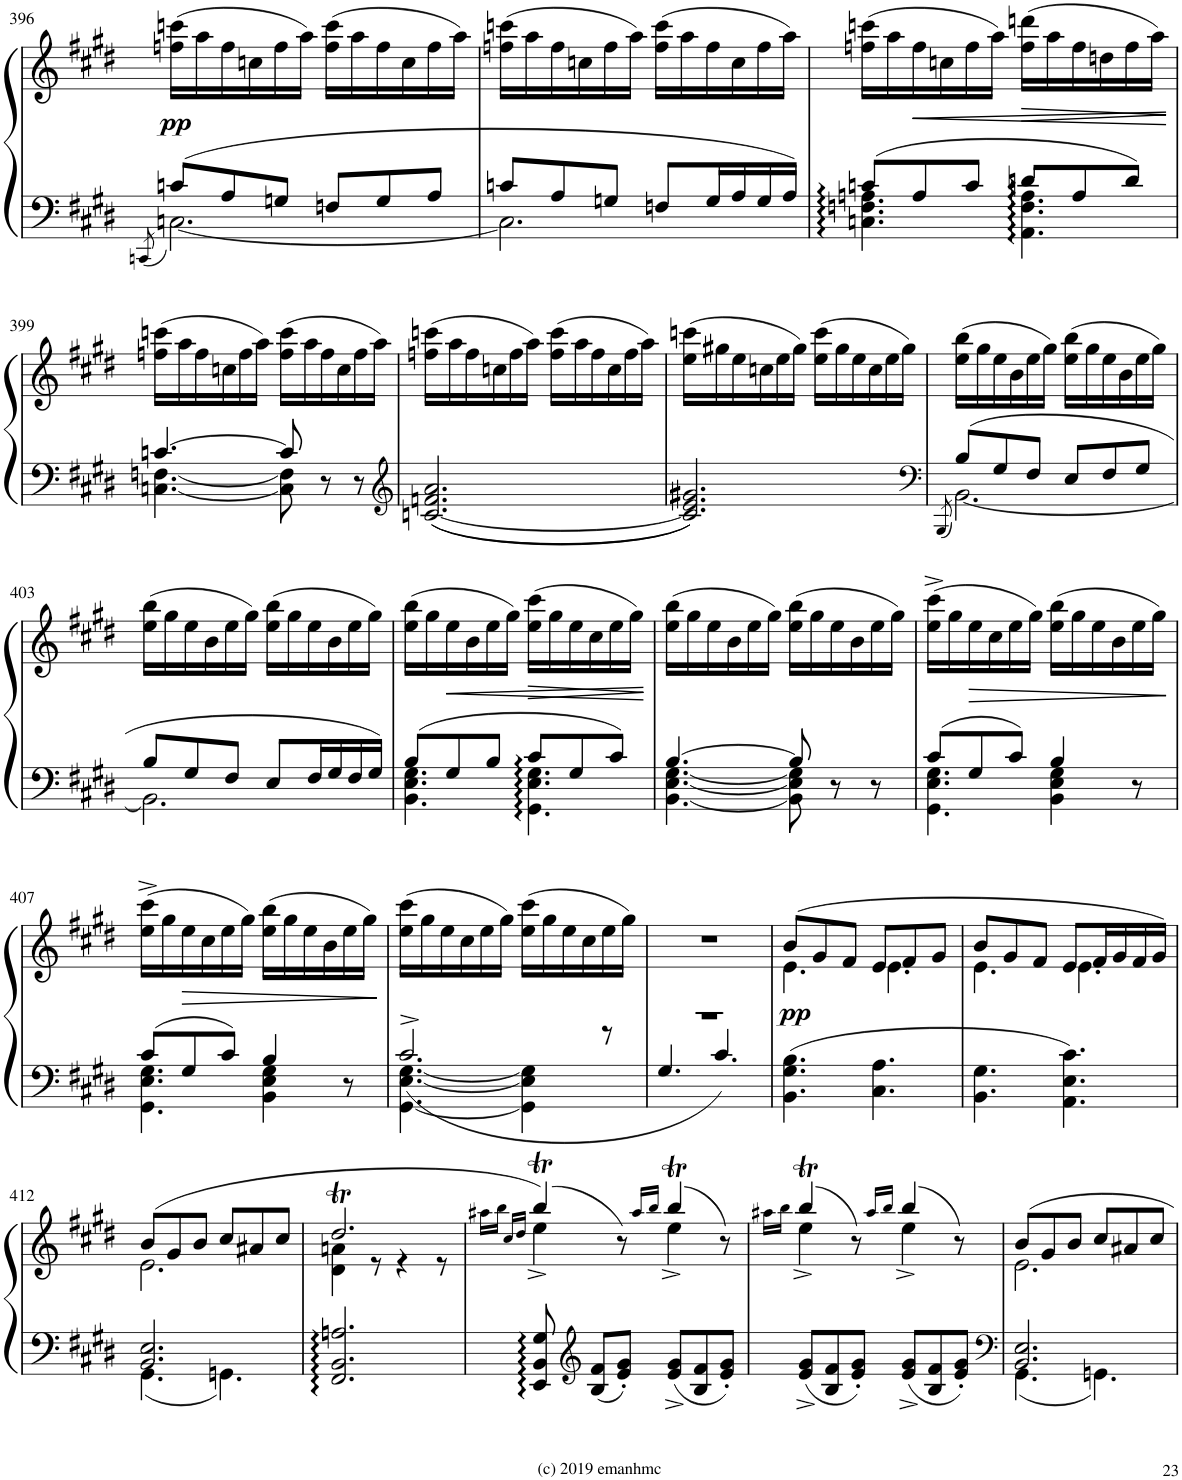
**kern	**kern	**dynam
*part1	*part1	*part1
*staff2	*staff1	*staff1/2
*I"Piano	*	*
*I'Pno.	*	*
!!LO:PB:g=z
*clefF4	*clefG2	*
*k[f#c#g#d#]	*k[f#c#g#d#]	*
*M6/8	*M6/8	*
=396	=396	=396
*^	*	*
.	8qCCn/	.	.
!	!	!	!LO:DY:b
8cn/L	[2.Cn\	(16ffn\ 16cccn\LL	pp
.	.	16aa\	.
8A/	.	16ff\	.
.	.	16ccn\	.
8Gn/J	.	16ff\	.
.	.	16aa\JJ)	.
8Fn/L	.	(16ff\ 16ccc\LL	.
.	.	16aa\	.
8G/	.	16ff\	.
.	.	16cc\	.
8A/J	.	16ff\	.
.	.	16aa\JJ)	.
=397	=397	=397	=397
8cn/L	2.C\]	(16ffn\ 16cccn\LL	.
.	.	16aa\	.
8A/	.	16ff\	.
.	.	16ccn\	.
8Gn/J	.	16ff\	.
.	.	16aa\JJ)	.
8Fn/L	.	(16ff\ 16ccc\LL	.
.	.	16aa\	.
16G/L	.	16ff\	.
16A/	.	16cc\	.
16G/	.	16ff\	.
16A/JJ	.	16aa\JJ)	.
=398	=398	=398	=398
8cn/L	4.Cn\ 4.Fn\ 4.An\	(16ffn\ 16cccn\LL	.
.	.	16aa\	.
!	!	!	!LO:HP:b
8A/	.	16ff\	<
.	.	16ccn\	.
8c/J	.	16ff\	.
.	.	16aa\JJ)	.
!	!	!	!LO:HP:b
8dn/L	4.AA\ 4.F\ 4.A\	(16ff\ 16dddn\LL	>
.	.	16aa\	.
8A/	.	16ff\	.
.	.	16ddn\	.
8d/J	.	16ff\	.
.	.	16aa\JJ)	.
*v	*v	*	*
.	.	]
!!LO:LB:g=z
=399	=399	=399
*^	*	*
[4.cn/	[4.Cn\ [4.Fn\	(16ffn\ 16cccn\LL	.
.	.	16aa\	.
.	.	16ff\	.
.	.	16ccn\	.
.	.	16ff\	.
.	.	16aa\JJ)	.
8c/]	8C\] 8F\]	(16ff\ 16ccc\LL	.
.	.	16aa\	.
8r	4ryy	16ff\	.
.	.	16cc\	.
8r	.	16ff\	.
.	.	16aa\JJ)	.
*v	*v	*	*
=400	=400	=400
*clefG2	*	*
[2.cn/ 2.fn/ 2.a/	(16ffn\ 16cccn\LL	.
.	16aa\	.
.	16ff\	.
.	16ccn\	.
.	16ff\	.
.	16aa\JJ)	.
.	(16ff\ 16ccc\LL	.
.	16aa\	.
.	16ff\	.
.	16cc\	.
.	16ff\	.
.	16aa\JJ)	.
=401	=401	=401
2.c/] 2.e/ 2.g#X/	(16ee\ 16cccn\LL	.
.	16gg#X\	.
.	16ee\	.
.	16ccn\	.
.	16ee\	.
.	16gg#\JJ)	.
.	(16ee\ 16ccc\LL	.
.	16gg#\	.
.	16ee\	.
.	16cc\	.
.	16ee\	.
.	16gg#\JJ)	.
=402	=402	=402
*clefF4	*	*
*^	*	*
.	8qBBB/	.	.
8B/L	[2.BB\	(16ee\ 16bb\LL	.
.	.	16gg#\	.
8G#/	.	16ee\	.
.	.	16b\	.
8F#/J	.	16ee\	.
.	.	16gg#\JJ)	.
8E/L	.	(16ee\ 16bb\LL	.
.	.	16gg#\	.
8F#/	.	16ee\	.
.	.	16b\	.
8G#/J	.	16ee\	.
.	.	16gg#\JJ)	.
!!LO:LB:g=z
=403	=403	=403	=403
8B/L	2.BB\]	(16ee\ 16bb\LL	.
.	.	16gg#\	.
8G#/	.	16ee\	.
.	.	16b\	.
8F#/J	.	16ee\	.
.	.	16gg#\JJ)	.
8E/L	.	(16ee\ 16bb\LL	.
.	.	16gg#\	.
16F#/L	.	16ee\	.
16G#/	.	16b\	.
16F#/	.	16ee\	.
16G#/JJ	.	16gg#\JJ)	.
=404	=404	=404	=404
8B/L	4.BB\ 4.E\ 4.G#\	(16ee\ 16bb\LL	.
.	.	16gg#\	.
!	!	!	!LO:HP:b
8G#/	.	16ee\	<
.	.	16b\	.
8B/J	.	16ee\	.
.	.	16gg#\JJ)	.
!	!	!	!LO:HP:b
8c#/L	4.GG#\ 4.E\ 4.G#\	(16ee\ 16ccc#\LL	>
.	.	16gg#\	.
8G#/	.	16ee\	.
.	.	16cc#\	.
8c#/J	.	16ee\	.
.	.	16gg#\JJ)	.
*v	*v	*	*
.	.	[ ]
=405	=405	=405
*^	*	*
[4.B/	[4.BB\ [4.E\ [4.G#\	(16ee\ 16bb\LL	.
.	.	16gg#\	.
.	.	16ee\	.
.	.	16b\	.
.	.	16ee\	.
.	.	16gg#\JJ)	.
8B/]	8BB\] 8E\] 8G#\]	(16ee\ 16bb\LL	.
.	.	16gg#\	.
8r	4ryy	16ee\	.
.	.	16b\	.
8r	.	16ee\	.
.	.	16gg#\JJ)	.
=406	=406	=406	=406
8c#/L	4.GG#\ 4.E\ 4.G#\	(16ee\^ 16ccc#\^LL	.
.	.	16gg#\	.
!	!	!	!LO:HP:b
8G#/	.	16ee\	>
.	.	16cc#\	.
8c#/J	.	16ee\	.
.	.	16gg#\JJ)	.
4B/	4BB\ 4E\ 4G#\	(16ee\ 16bb\LL	.
.	.	16gg#\	.
.	.	16ee\	.
.	.	16b\	.
8r	8ryy	16ee\	.
.	.	16gg#\JJ)	.
*v	*v	*	*
.	.	[
!!LO:LB:g=z
=407	=407	=407
*^	*	*
8c#/L	4.GG#\ 4.E\ 4.G#\	(16ee\^ 16ccc#\^LL	.
.	.	16gg#\	.
8G#/	.	16ee\	.
.	.	16cc#\	.
8c#/J	.	16ee\	.
.	.	16gg#\JJ)	.
4B/	4BB\ 4E\ 4G#\	(16ee\ 16bb\LL	.
.	.	16gg#\	.
.	.	16ee\	.
.	.	16b\	.
8r	8ryy	16ee\	.
.	.	16gg#\JJ)	.
*v	*v	*	*
.	.	]
=408	=408	=408
*^	*	*
[4.GG#\ [4.E\ [4.G#\	2.c#^/	(16ee\ 16ccc#\LL	.
.	.	16gg#\	.
.	.	16ee\	.
.	.	16cc#\	.
.	.	16ee\	.
.	.	16gg#\JJ)	.
4GG#\] 4E\] 4G#\]	.	(16ee\ 16ccc#\LL	.
.	.	16gg#\	.
.	.	16ee\	.
.	.	16cc#\	.
8r	.	16ee\	.
.	.	16gg#\JJ)	.
=409	=409	=409	=409
2.r	4.G#/	2.r	.
.	4.c#/	.	.
=410	=410	=410	=410
*	*	*^	*
!	!	!	!	!LO:DY:b
*v	*v	*	*	*
4.BB\ 4.G#\ 4.B\	(8b/L	4.e\	pp
.	8g#/	.	.
.	8f#/J	.	.
4.C#\ 4.A\	8e/L	4.e\	.
.	8f#/	.	.
.	8g#/J	.	.
=411	=411	=411	=411
4.BB\ 4.G#\	8b/L	4.e\	.
.	8g#/	.	.
.	8f#/J	.	.
4.AA\ 4.E\ 4.c#\	8e/L	4.e\	.
.	16f#/L	.	.
.	16g#/	.	.
.	16f#/	.	.
.	16g#/JJ)	.	.
!!LO:LB:g=z	!!
=412	=412	=412	=412
*^	*	*	*
2.BB/ 2.E/	4.GG#\	(8b/L	2.e\	.
.	.	8g#/	.	.
.	.	8b/J	.	.
.	4.GGn\	8cc#/L	.	.
.	.	8a#X/	.	.
.	.	8cc#/J	.	.
*v	*v	*	*	*
=413	=413	=413	=413
2.FF#/ 2.BB/ 2.An/	2.dd#t/	4d#\ 4an\	.
.	.	8r	.
.	.	4r	.
.	.	8r	.
=414	=414	=414	=414
.	16qcc#/LL	16qaa#X\LL	.
.	16qdd#/JJ	16qbb\JJ	.
8EE/ 8BB/ 8G#/	(>4bbT/)	4ee^\	.
*clefG2	*	*	*
8B/ 8f#/L	.	.	.
8e/' 8g#/'J	8r)	8ryy	.
.	16qaa#/LL	.	.
.	16qbb/JJ	.	.
8e/^ 8g#/^L	(>4bbT/	4ee^\	.
8B/ 8f#/	.	.	.
8e/' 8g#/'J	8r)	8ryy	.
=415	=415	=415	=415
.	.	16qaa#X\LL	.
.	.	16qbb\JJ	.
8e/^ 8g#/^L	(>4bbT/	4ee^\	.
8B/ 8f#/	.	.	.
8e/' 8g#/'J	8r)	8ryy	.
.	16qaa#/LL	.	.
.	16qbb/JJ	.	.
8e/^ 8g#/^L	(>4bb/	4ee^\	.
8B/ 8f#/	.	.	.
8e/' 8g#/'J	8r)	8ryy	.
=416	=416	=416	=416
*clefF4	*	*	*
*^	*	*	*
2.BB/ 2.E/	4.GG#\	8b/L	2.e\	.
.	.	8g#/	.	.
.	.	8b/J	.	.
.	4.GGn\	8cc#/L	.	.
.	.	8a#X/	.	.
.	.	8cc#/J	.	.
*v	*v	*	*	*
*	*v	*v	*
=	=	=
*-	*-	*-
